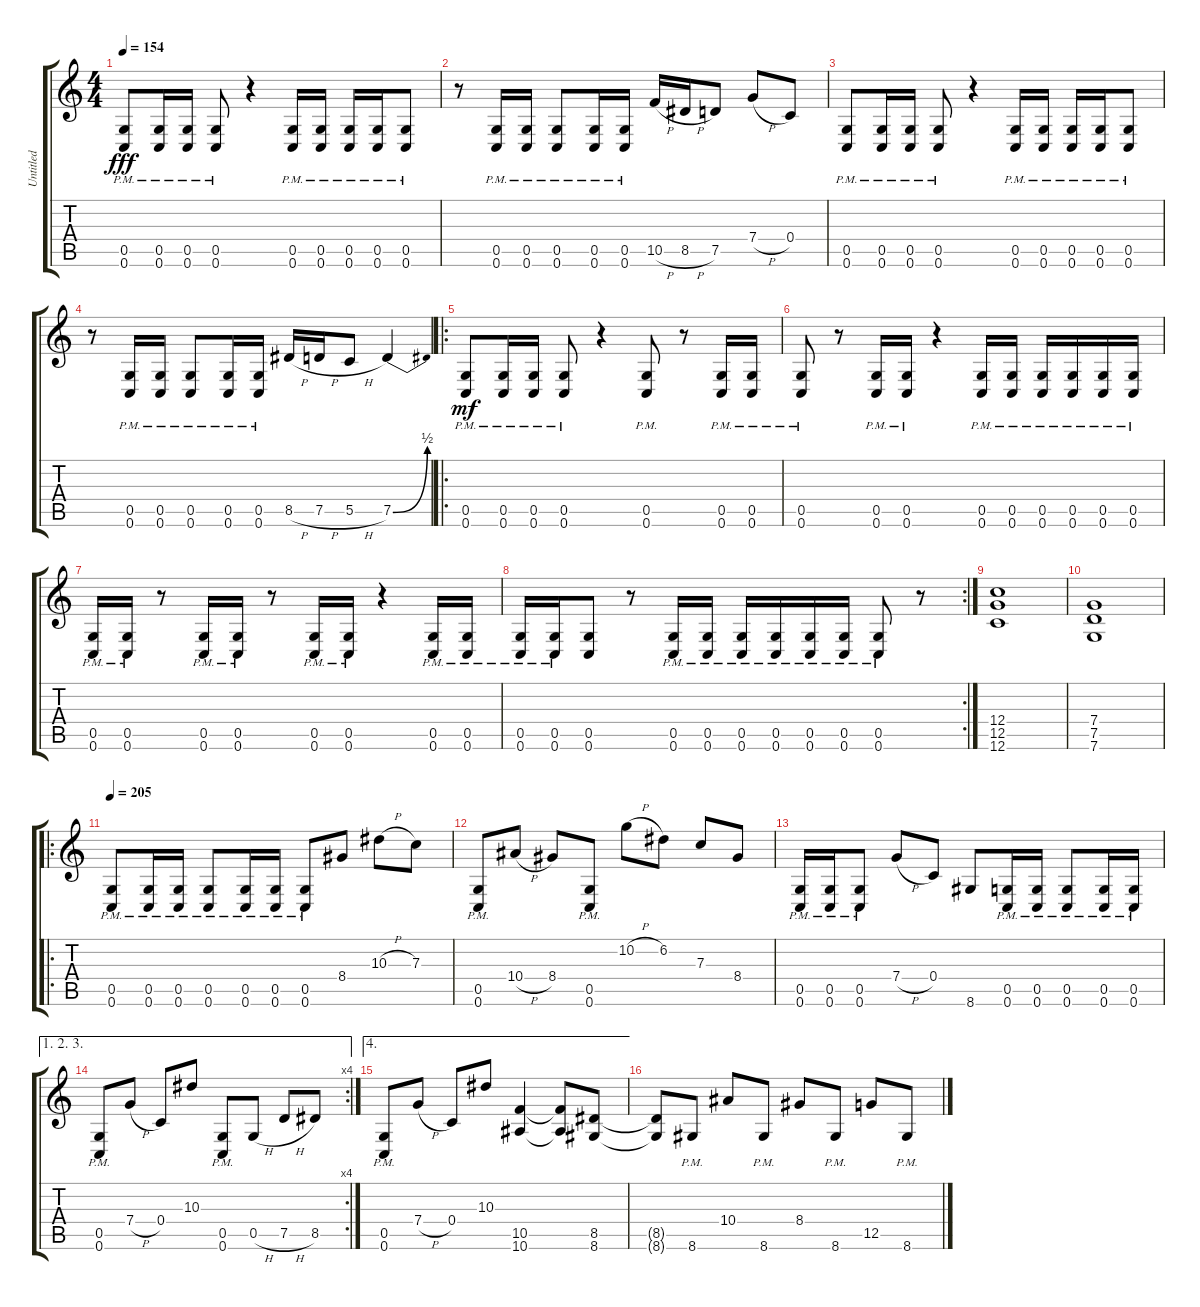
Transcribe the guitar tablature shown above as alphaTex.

\track ("Untitled" "Untitled") {instrument distortionguitar}
\staff {score tabs}
\tuning (D4 A3 F3 C3 G2 C2) {hide}
\ts (4 4)
\tempo 154
\clef g2
\ks c
(0.5{pm} 0.6{pm}).8{dy fff} (0.5{pm} 0.6{pm}).16 (0.5{pm} 0.6{pm}).16 (0.5{pm} 0.6{pm}).8 r.4 (0.5{pm} 0.6{pm}).16 (0.5{pm} 0.6{pm}).16 (0.5{pm} 0.6{pm}).16 (0.5{pm} 0.6{pm}).16 (0.5{pm} 0.6{pm}).8 |
r.8 (0.5{pm} 0.6{pm}).16 (0.5{pm} 0.6{pm}).16 (0.5{pm} 0.6{pm}).8 (0.5{pm} 0.6{pm}).16 (0.5{pm} 0.6{pm}).16 10.5{h}.16 8.5{h}.16 7.5.8 7.4{h}.8 0.4.8 |
(0.5{pm} 0.6{pm}).8 (0.5{pm} 0.6{pm}).16 (0.5{pm} 0.6{pm}).16 (0.5{pm} 0.6{pm}).8 r.4 (0.5{pm} 0.6{pm}).16 (0.5{pm} 0.6{pm}).16 (0.5{pm} 0.6{pm}).16 (0.5{pm} 0.6{pm}).16 (0.5{pm} 0.6{pm}).8 |
r.8 (0.5{pm} 0.6{pm}).16 (0.5{pm} 0.6{pm}).16 (0.5{pm} 0.6{pm}).8 (0.5{pm} 0.6{pm}).16 (0.5{pm} 0.6{pm}).16 8.5{h}.16 7.5{h}.16 5.5{h}.8 7.5{be (bend 0 0 60 2)}.4 |
\ro
(0.5{pm} 0.6{pm}).8{dy mf} (0.5{pm} 0.6{pm}).16 (0.5{pm} 0.6{pm}).16 (0.5{pm} 0.6{pm}).8 r.4 (0.5{pm} 0.6{pm}).8 r.8 (0.5{pm} 0.6{pm}).16 (0.5{pm} 0.6{pm}).16 |
(0.5{pm} 0.6{pm}).8 r.8 (0.5{pm} 0.6{pm}).16 (0.5{pm} 0.6{pm}).16 r.4 (0.5{pm} 0.6{pm}).16 (0.5{pm} 0.6{pm}).16 (0.5{pm} 0.6{pm}).16 (0.5{pm} 0.6{pm}).16 (0.5{pm} 0.6{pm}).16 (0.5{pm} 0.6{pm}).16 |
(0.5{pm} 0.6{pm}).16 (0.5{pm} 0.6{pm}).16 r.8 (0.5{pm} 0.6{pm}).16 (0.5{pm} 0.6{pm}).16 r.8 (0.5{pm} 0.6{pm}).16 (0.5{pm} 0.6{pm}).16 r.4 (0.5{pm} 0.6{pm}).16 (0.5{pm} 0.6{pm}).16 |
\rc 2
(0.5{pm} 0.6{pm}).16 (0.5{pm} 0.6{pm}).16 (0.5 0.6).8 r.8 (0.5{pm} 0.6{pm}).16 (0.5{pm} 0.6{pm}).16 (0.5{pm} 0.6{pm}).16 (0.5{pm} 0.6{pm}).16 (0.5{pm} 0.6{pm}).16 (0.5{pm} 0.6{pm}).16 (0.5{pm} 0.6{pm}).8 r.8 |
(12.4 12.5 12.6).1 |
(7.4 7.5 7.6).1 |
\ro
\tempo 205
(0.5{pm} 0.6{pm}).8 (0.5{pm} 0.6{pm}).16 (0.5{pm} 0.6{pm}).16 (0.5{pm} 0.6{pm}).8 (0.5{pm} 0.6{pm}).16 (0.5{pm} 0.6{pm}).16 (0.5{pm} 0.6{pm}).8 8.4.8 10.3{h}.8 7.3.8 |
(0.5{pm} 0.6{pm}).8 10.4{h}.8 8.4.8 (0.5{pm} 0.6{pm}).8 10.2{h}.8 6.2.8 7.3.8 8.4.8 |
(0.5{pm} 0.6{pm}).16 (0.5{pm} 0.6{pm}).16 (0.5{pm} 0.6{pm}).8 7.4{h}.8 0.4.8 8.6.8 (0.5{pm} 0.6{pm}).16 (0.5{pm} 0.6{pm}).16 (0.5{pm} 0.6{pm}).8 (0.5{pm} 0.6{pm}).16 (0.5{pm} 0.6{pm}).16 |
\ae (1 2 3)
\rc 4
(0.5{pm} 0.6{pm}).8 7.4{h}.8 0.4.8 10.3.8 (0.5{pm} 0.6{pm}).8 0.5{h}.8 7.5{h}.8 8.5.8 |
\ae 4
(0.5{pm} 0.6{pm}).8 7.4{h}.8 0.4.8 10.3.8 (10.5 10.6).4 (10.5{t} 10.6{t}).8 (8.5 8.6).8 |
(8.5{t} 8.6{t}).8 8.6{pm}.8 10.4.8 8.6{pm}.8 8.4.8 8.6{pm}.8 12.5.8 8.6{pm}.8
